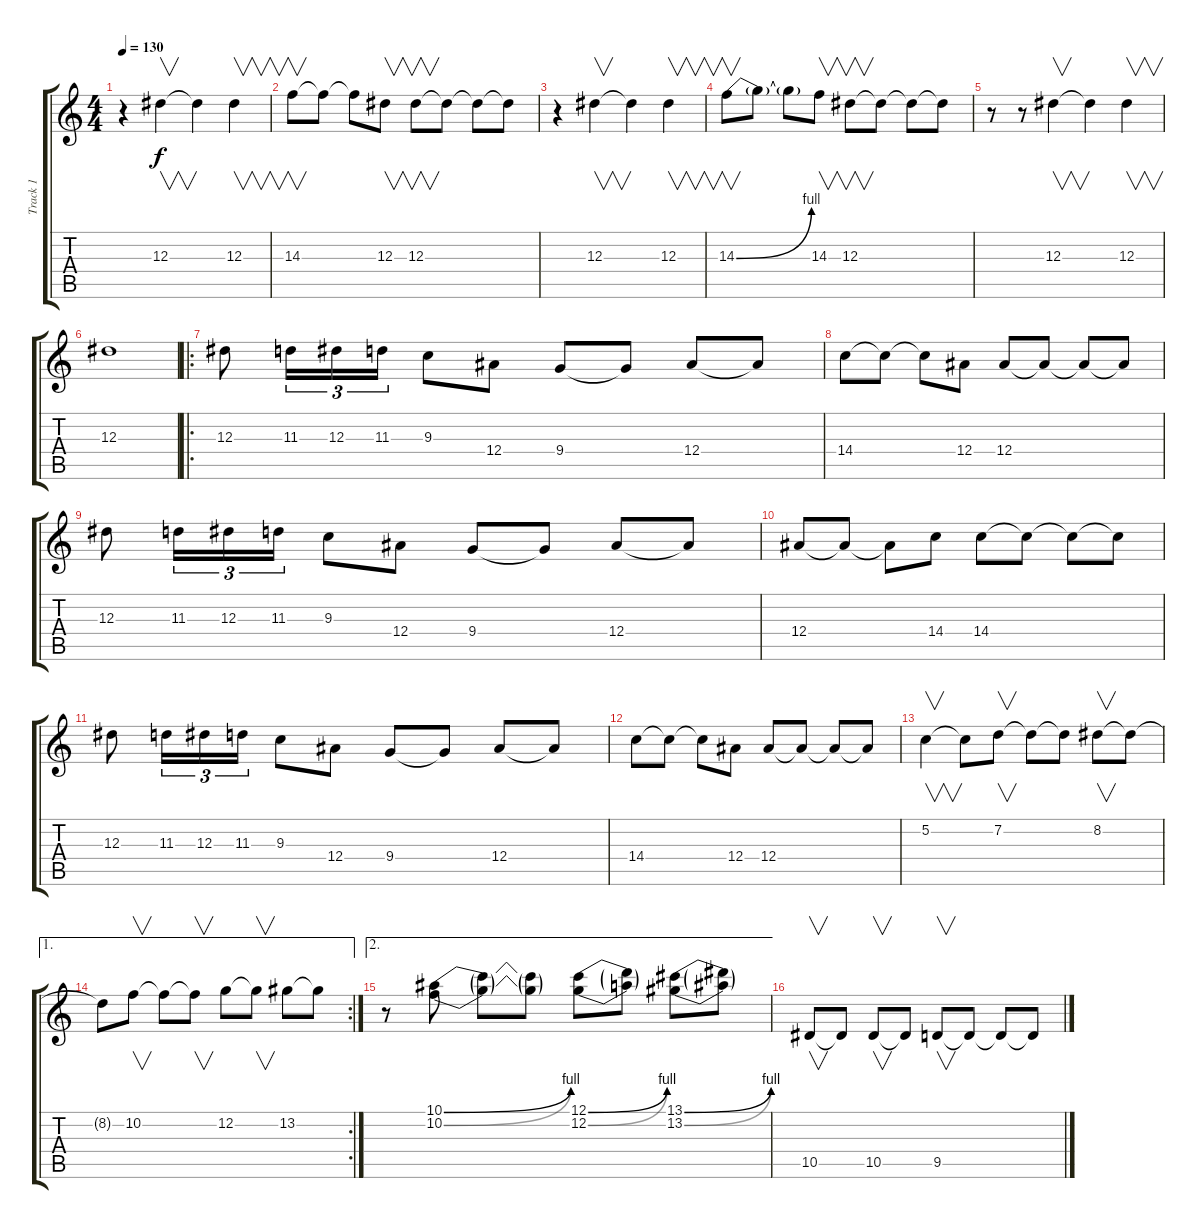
\track ("Track 1" "Track 1") {instrument overdrivenguitar}
\staff {score tabs}
\tuning (C4 G3 Eb3 Bb2 F2 C2) {hide}
\ts (4 4)
\tempo 130
\clef g2
\ks c
r.4{dy f} 12.3.4{v} 12.3{t}.4 12.3.4{v} |
14.3.8{v} 14.3{t}.8 14.3{t}.8 12.3.8{v} 12.3.8{v} 12.3{t}.8 12.3{t}.8 12.3{t}.8 |
r.4 12.3.4{v} 12.3{t}.4 12.3.4{v} |
14.3{be (bend 0 0 60 4)}.8{v} 14.3{t}.8 14.3{t}.8 14.3.8{v} 12.3.8{v} 12.3{t}.8 12.3{t}.8 12.3{t}.8 |
r.8 r.8 12.3.4{v} 12.3{t}.4 12.3.4{v} |
12.3.1 |
\ro
12.3.8 11.3.16{tu (3 2)} 12.3.16{tu (3 2)} 11.3.16{tu (3 2)} 9.3.8 12.4.8 9.4.8 9.4{t}.8 12.4.8 12.4{t}.8 |
14.4.8 14.4{t}.8 14.4{t}.8 12.4.8 12.4.8 12.4{t}.8 12.4{t}.8 12.4{t}.8 |
12.3.8 11.3.16{tu (3 2)} 12.3.16{tu (3 2)} 11.3.16{tu (3 2)} 9.3.8 12.4.8 9.4.8 9.4{t}.8 12.4.8 12.4{t}.8 |
12.4.8 12.4{t}.8 12.4{t}.8 14.4.8 14.4.8 14.4{t}.8 14.4{t}.8 14.4{t}.8 |
12.3.8 11.3.16{tu (3 2)} 12.3.16{tu (3 2)} 11.3.16{tu (3 2)} 9.3.8 12.4.8 9.4.8 9.4{t}.8 12.4.8 12.4{t}.8 |
14.4.8 14.4{t}.8 14.4{t}.8 12.4.8 12.4.8 12.4{t}.8 12.4{t}.8 12.4{t}.8 |
5.2.4{v} 5.2{t}.8 7.2.8{v} 7.2{t}.8 7.2{t}.8 8.2.8{v} 8.2{t}.8 |
\ae 1
\rc 2
8.2{t}.8 10.2.8{v} 10.2{t}.8 10.2{t}.8{v} 12.2.8 12.2{t}.8{v} 13.2.8 13.2{t}.8 |
\ae 2
r.8 (10.1{be (bend 0 0 60 4)} 10.2{be (bend 0 0 60 4)}).8 (10.1{t} 10.2{t}).8 (10.1{t} 10.2{t}).8 (12.1{be (bend 0 0 60 4)} 12.2{be (bend 0 0 60 4)}).8 (12.1{t} 12.2{t}).8 (13.1{be (bend 0 0 60 4)} 13.2{be (bend 0 0 60 4)}).8 (13.1{t} 13.2{t}).8 |
10.5.8{v} 10.5{t}.8 10.5.8{v} 10.5{t}.8 9.5.8{v} 9.5{t}.8 9.5{t}.8 9.5{t}.8
